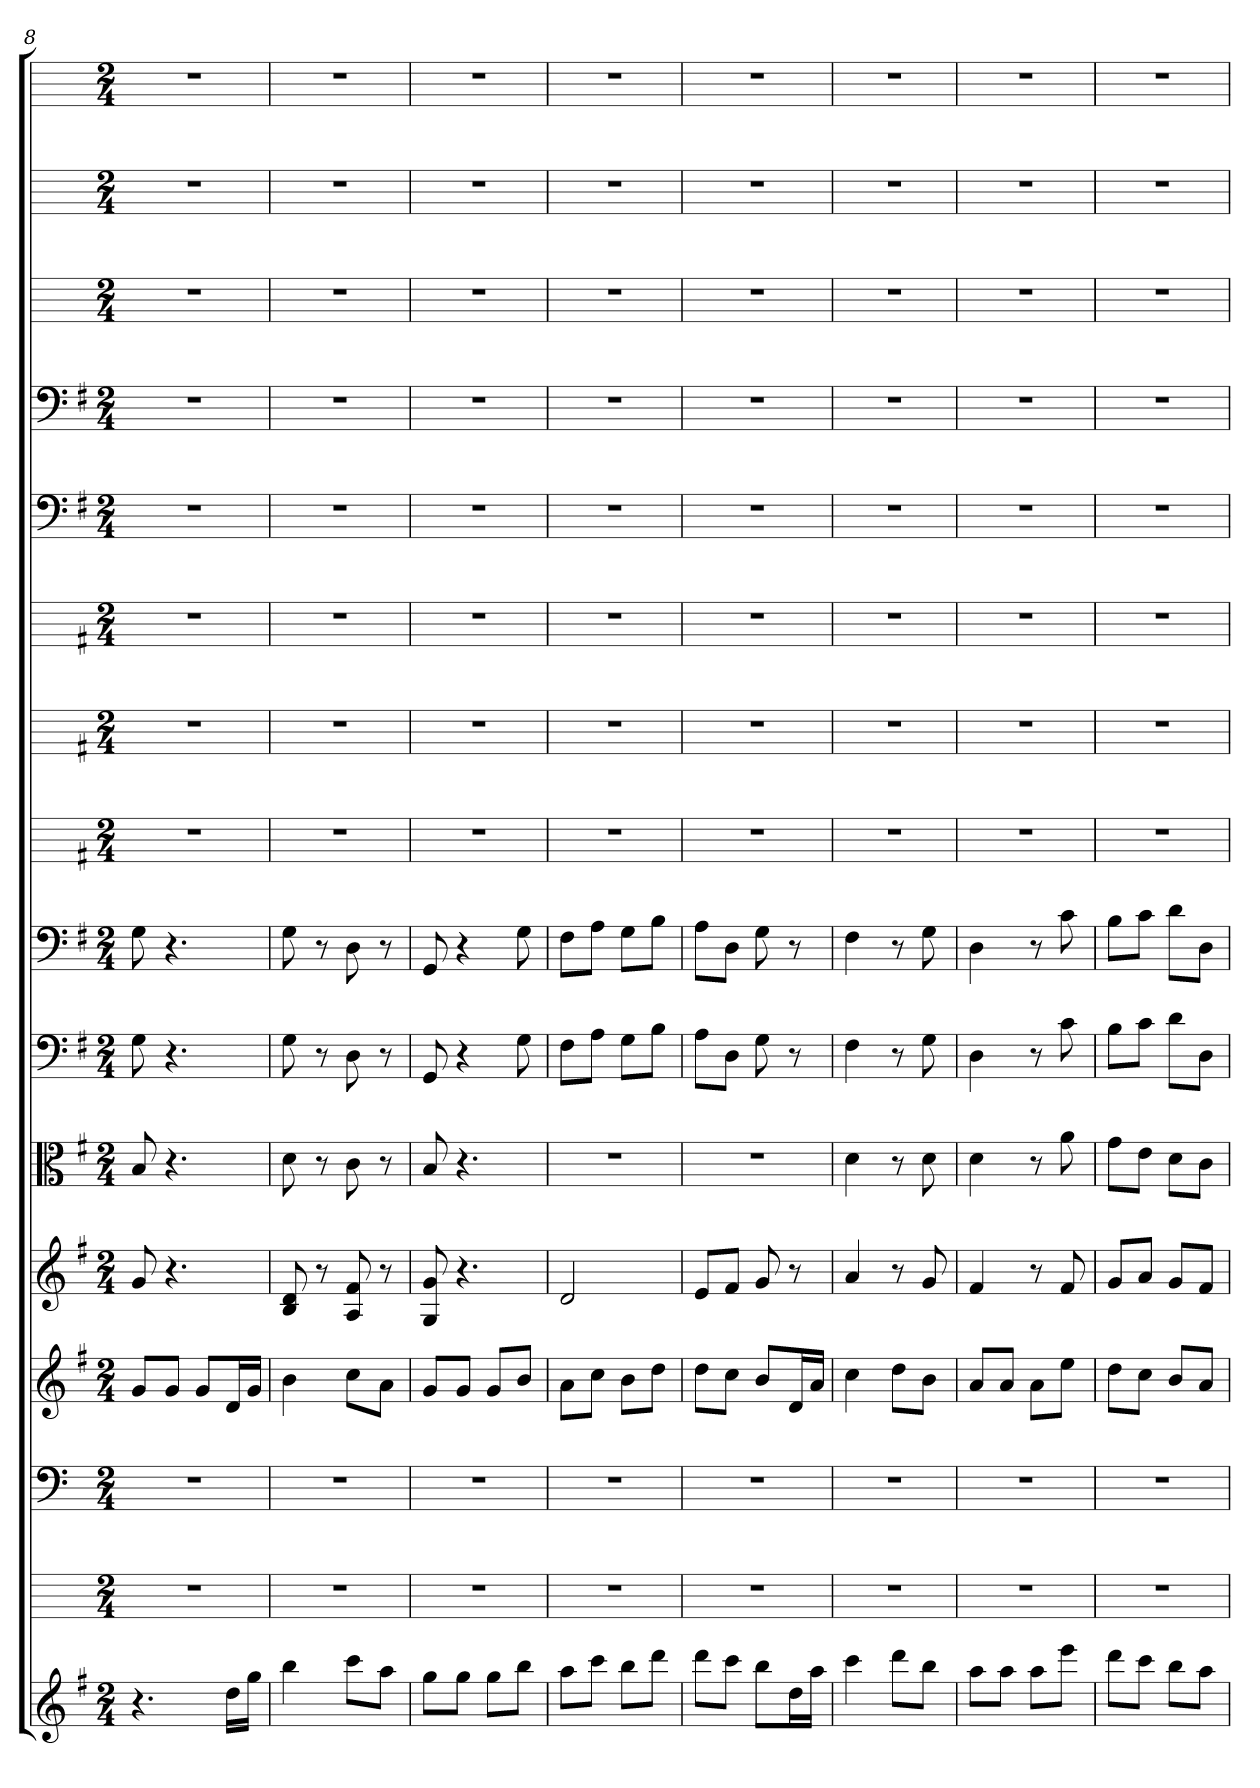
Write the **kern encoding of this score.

**kern	**kern	**kern	**kern	**kern	**kern	**kern	**kern	**kern	**kern	**kern	**kern	**kern	**kern	**kern	**kern
*part16	*part15	*part14	*part13	*part12	*part11	*part10	*part9	*part8	*part7	*part6	*part5	*part4	*part3	*part2	*part1
*staff16	*staff15	*staff14	*staff13	*staff12	*staff11	*staff10	*staff9	*staff8	*staff7	*staff6	*staff5	*staff4	*staff3	*staff2	*staff1
*	*	*clefF4	*	*	*clefC3	*clefF4	*clefF4	*	*	*	*clefF4	*clefF4	*	*	*
*k[f#]	*k[]	*k[]	*k[f#]	*k[f#]	*k[f#]	*k[f#]	*k[f#]	*k[f#]	*k[f#]	*k[f#]	*k[f#]	*k[f#]	*k[]	*k[]	*k[]
*M2/4	*M2/4	*M2/4	*M2/4	*M2/4	*M2/4	*M2/4	*M2/4	*M2/4	*M2/4	*M2/4	*M2/4	*M2/4	*M2/4	*M2/4	*M2/4
=8	=8	=8	=8	=8	=8	=8	=8	=8	=8	=8	=8	=8	=8	=8	=8
4.r	2r	2r	8gL	8g	8B	8G	8G	2r	2r	2r	2r	2r	2r	2r	2r
.	.	.	8gJ	4.r	4.r	4.r	4.r	.	.	.	.	.	.	.	.
.	.	.	8gL	.	.	.	.	.	.	.	.	.	.	.	.
16ddLL	.	.	16dL	.	.	.	.	.	.	.	.	.	.	.	.
16ggJJ	.	.	16gJJ	.	.	.	.	.	.	.	.	.	.	.	.
=9	=9	=9	=9	=9	=9	=9	=9	=9	=9	=9	=9	=9	=9	=9	=9
4bb	2r	2r	4b	8B 8d	8d	8G	8G	2r	2r	2r	2r	2r	2r	2r	2r
.	.	.	.	8r	8r	8r	8r	.	.	.	.	.	.	.	.
8cccL	.	.	8ccL	8A 8f#	8c	8D	8D	.	.	.	.	.	.	.	.
8aaJ	.	.	8aJ	8r	8r	8r	8r	.	.	.	.	.	.	.	.
=10	=10	=10	=10	=10	=10	=10	=10	=10	=10	=10	=10	=10	=10	=10	=10
8ggL	2r	2r	8gL	8G 8g	8B	8GG	8GG	2r	2r	2r	2r	2r	2r	2r	2r
8ggJ	.	.	8gJ	4.r	4.r	4r	4r	.	.	.	.	.	.	.	.
8ggL	.	.	8gL	.	.	.	.	.	.	.	.	.	.	.	.
8bbJ	.	.	8bJ	.	.	8G	8G	.	.	.	.	.	.	.	.
=11	=11	=11	=11	=11	=11	=11	=11	=11	=11	=11	=11	=11	=11	=11	=11
8aaL	2r	2r	8aL	2d	2r	8F#\L	8F#\L	2r	2r	2r	2r	2r	2r	2r	2r
8cccJ	.	.	8ccJ	.	.	8A\J	8A\J	.	.	.	.	.	.	.	.
8bbL	.	.	8bL	.	.	8G\L	8G\L	.	.	.	.	.	.	.	.
8dddJ	.	.	8ddJ	.	.	8B\J	8B\J	.	.	.	.	.	.	.	.
=12	=12	=12	=12	=12	=12	=12	=12	=12	=12	=12	=12	=12	=12	=12	=12
8dddL	2r	2r	8ddL	8eL	2r	8A\L	8A\L	2r	2r	2r	2r	2r	2r	2r	2r
8cccJ	.	.	8ccJ	8f#J	.	8D\J	8D\J	.	.	.	.	.	.	.	.
8bbL	.	.	8bL	8g	.	8G	8G	.	.	.	.	.	.	.	.
16ddL	.	.	16dL	8r	.	8r	8r	.	.	.	.	.	.	.	.
16aaJJ	.	.	16aJJ	.	.	.	.	.	.	.	.	.	.	.	.
=13	=13	=13	=13	=13	=13	=13	=13	=13	=13	=13	=13	=13	=13	=13	=13
4ccc	2r	2r	4cc	4a	4d	4F#	4F#	2r	2r	2r	2r	2r	2r	2r	2r
8dddL	.	.	8ddL	8r	8r	8r	8r	.	.	.	.	.	.	.	.
8bbJ	.	.	8bJ	8g	8d	8G	8G	.	.	.	.	.	.	.	.
=14	=14	=14	=14	=14	=14	=14	=14	=14	=14	=14	=14	=14	=14	=14	=14
8aaL	2r	2r	8aL	4f#	4d	4D	4D	2r	2r	2r	2r	2r	2r	2r	2r
8aaJ	.	.	8aJ	.	.	.	.	.	.	.	.	.	.	.	.
8aaL	.	.	8aL	8r	8r	8r	8r	.	.	.	.	.	.	.	.
8eeeJ	.	.	8eeJ	8f#	8a	8c	8c	.	.	.	.	.	.	.	.
=15	=15	=15	=15	=15	=15	=15	=15	=15	=15	=15	=15	=15	=15	=15	=15
8dddL	2r	2r	8ddL	8gL	8g\L	8B\L	8B\L	2r	2r	2r	2r	2r	2r	2r	2r
8cccJ	.	.	8ccJ	8aJ	8e\J	8c\J	8c\J	.	.	.	.	.	.	.	.
8bbL	.	.	8bL	8gL	8d\L	8d\L	8d\L	.	.	.	.	.	.	.	.
8aaJ	.	.	8aJ	8f#J	8c\J	8D\J	8D\J	.	.	.	.	.	.	.	.
=	=	=	=	=	=	=	=	=	=	=	=	=	=	=	=
*-	*-	*-	*-	*-	*-	*-	*-	*-	*-	*-	*-	*-	*-	*-	*-
